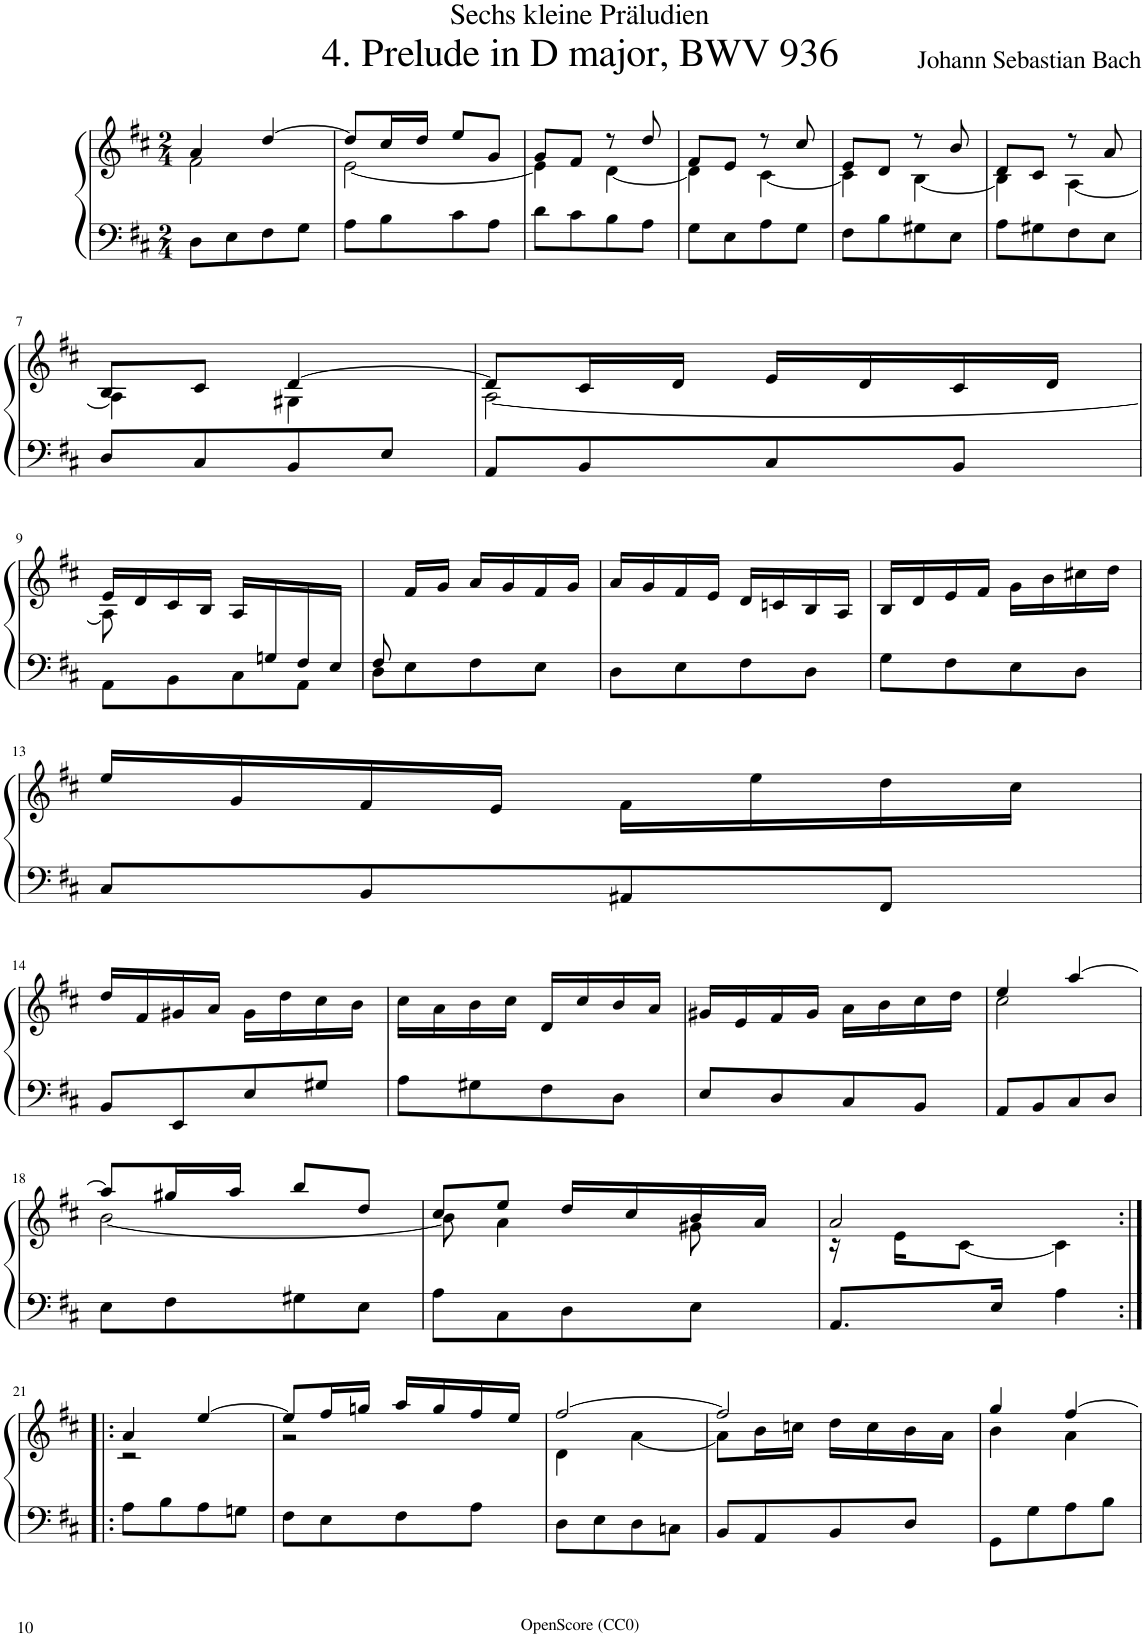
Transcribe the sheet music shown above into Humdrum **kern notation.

**kern	**kern
*part1	*part1
*staff2	*staff1
*I"Harpsichord	*
*I'Hch.	*
!!LO:PB:g=z
*clefF4	*clefG2
*k[f#c#]	*k[f#c#]
*M2/4	*M2/4
=1	=1
*	*^
8D\L	4a/	2f#\
8E\	.	.
8F#\	[4dd/	.
8G\J	.	.
=2	=2	=2
8A\L	8dd/L]	[2e\
8B\	16cc#/L	.
.	16dd/JJ	.
8c#\	8ee/L	.
8A\J	8g/J	.
=3	=3	=3
8d\L	8g/L	4e\]
8c#\	8f#/J	.
8B\	8r	[4d\
8A\J	8dd/	.
=4	=4	=4
8G\L	8f#/L	4d\]
8E\	8e/J	.
8A\	8r	[4c#\
8G\J	8cc#/	.
=5	=5	=5
8F#\L	8e/L	4c#\]
8B\	8d/J	.
8G#X\	8r	[4B\
8E\J	8b/	.
=6	=6	=6
8A\L	8d/L	4B\]
8G#X\	8c#/J	.
8F#\	8r	[4A\
8E\J	8a/	.
!!LO:LB:g=z	!!
=7	=7	=7
8D/L	8B/L	4A\]
8C#/	8c#/J	.
8BB/	[4d/	4G#X\
8E/J	.	.
=8	=8	=8
8AA/L	8d/L]	[2A\
8BB/	16c#/L	.
.	16d/JJ	.
8C#/	16e/LL	.
.	16d/	.
8BB/J	16c#/	.
.	16d/JJ	.
!!LO:LB:g=z	!!
=9	=9	=9
*^	*	*
16ryy	8AA\L	16e/LL	8A\]
.	.	16d/	.
.	8BB\	16c#/	8.ryy
.	.	16B/JJ	.
.	8C#\	16A/LL	.
16Gn/	.	8.ryy	8.ryy
16F#/	8AA\J	.	.
16E/JJ	.	.	.
*	*	*v	*v
=10	=10	=10
8F#/	8D\L	8ryy
4.ryy	8E\	16f#/LL
.	.	16g/JJ
.	8F#\	16a/LL
.	.	16g/
.	8E\J	16f#/
.	.	16g/JJ
*v	*v	*
=11	=11
8D\L	16a/LL
.	16g/
8E\	16f#/
.	16e/JJ
8F#\	16d/LL
.	16cn/
8D\J	16B/
.	16A/JJ
=12	=12
8G\L	16B/LL
.	16d/
8F#\	16e/
.	16f#/JJ
8E\	16g\LL
.	16b\
8D\J	16cc#X\
.	16dd\JJ
!!LO:LB:g=z
=13	=13
8C#/L	16ee/LL
.	16g/
8BB/	16f#/
.	16e/JJ
8AA#X/	16f#\LL
.	16ee\
8FF#/J	16dd\
.	16cc#\JJ
!!LO:LB:g=z
=14	=14
8BB/L	16dd/LL
.	16f#/
8EE/	16g#X/
.	16a/JJ
8E/	16g#\LL
.	16dd\
8G#X/J	16cc#\
.	16b\JJ
=15	=15
8A\L	16cc#\LL
.	16a\
8G#X\	16b\
.	16cc#\JJ
8F#\	16d/LL
.	16cc#/
8D\J	16b/
.	16a/JJ
=16	=16
8E/L	16g#X/LL
.	16e/
8D/	16f#/
.	16g#/JJ
8C#/	16a\LL
.	16b\
8BB/J	16cc#\
.	16dd\JJ
=17	=17
*	*^
8AA/L	4ee/	2cc#\
8BB/	.	.
8C#/	[4aa/	.
8D/J	.	.
!!LO:LB:g=z	!!
=18	=18	=18
8E\L	8aa/L]	[2b\
8F#\	16gg#X/L	.
.	16aa/JJ	.
8G#X\	8bb/L	.
8E\J	8dd/J	.
=19	=19	=19
8A\L	8cc#/L	8b\]
8C#\	8ee/J	4a\
8D\	16dd/LL	.
.	16cc#/	.
8E\J	16b/	8g#X\
.	16a/JJ	.
=20	=20	=20
8.AA/L	2a/	16r
.	.	16e\KL
.	.	[8c#\J
16E/Jk	.	.
4A\	.	4c#\]
!!LO:LB:g=z	!!
=21:|!|:	=21:|!|:	=21:|!|:
8A\L	4a/	2r
8B\	.	.
8A\	[4ee/	.
8Gn\J	.	.
=22	=22	=22
8F#\L	8ee/L]	2r
8E\	16ff#/L	.
.	16ggn/JJ	.
8F#\	16aa/LL	.
.	16gg/	.
8A\J	16ff#/	.
.	16ee/JJ	.
=23	=23	=23
8D\L	[2ff#/	4d\
8E\	.	.
8D\	.	[4a\
8Cn\J	.	.
=24	=24	=24
8BB/L	2ff#/]	8a\L]
8AA/	.	16b\L
.	.	16ccn\JJ
8BB/	.	16dd\LL
.	.	16cc\
8D/J	.	16b\
.	.	16a\JJ
=25	=25	=25
8GG\L	4gg/	4b\
8G\	.	.
8A\	[4ff#/	4a\
8B\J	.	.
*	*v	*v
=	=
*-	*-
